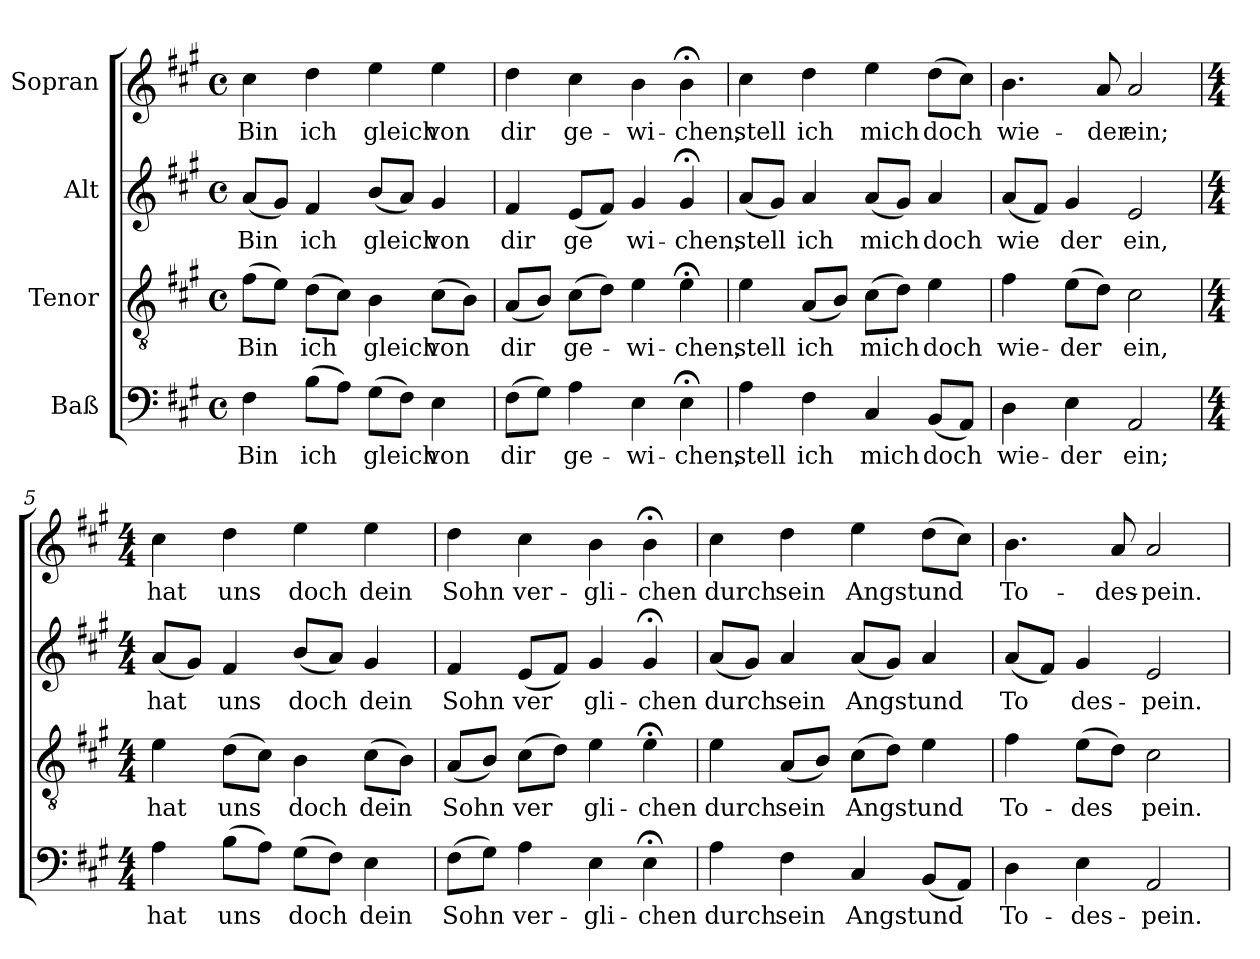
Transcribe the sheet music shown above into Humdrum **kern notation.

**kern	**text	**kern	**text	**kern	**text	**kern	**text
*part4	*part4	*part3	*part3	*part2	*part2	*part1	*part1
*staff4	*staff4	*staff3	*staff3	*staff2	*staff2	*staff1	*staff1
*I"Baß	*	*I"Tenor	*	*I"Alt	*	*I"Sopran	*
*clefF4	*	*clefGv2	*	*clefG2	*	*clefG2	*
*k[f#c#g#]	*	*k[f#c#g#]	*	*k[f#c#g#]	*	*k[f#c#g#]	*
*A:	*	*A:	*	*A:	*	*A:	*
*M4/4	*	*M4/4	*	*M4/4	*	*M4/4	*
*met(c)	*	*met(c)	*	*met(c)	*	*met(c)	*
=1	=1	=1	=1	=1	=1	=1	=1
!	!LO:LY:b	!	!LO:LY:b	!	!LO:LY:b	!	!LO:LY:b
4F#\	Bin	(>8f#\L	Bin	(<8a/L	Bin	4cc#\	Bin
.	.	8e\J)	.	8g#/J)	.	.	.
!	!LO:LY:b	!	!LO:LY:b	!	!LO:LY:b	!	!LO:LY:b
(>8B\L	ich	(>8d\L	ich	4f#/	ich	4dd\	ich
8A\J)	.	8c#\J)	.	.	.	.	.
!	!LO:LY:b	!	!LO:LY:b	!	!LO:LY:b	!	!LO:LY:b
(>8G#\L	gleich	4B\	gleich	(<8b/L	gleich	4ee\	gleich
8F#\J)	.	.	.	8a/J)	.	.	.
!	!LO:LY:b	!	!LO:LY:b	!	!LO:LY:b	!	!LO:LY:b
4E\	von	(>8c#\L	von	4g#/	von	4ee\	von
.	.	8B\J)	.	.	.	.	.
=2	=2	=2	=2	=2	=2	=2	=2
!	!LO:LY:b	!	!LO:LY:b	!	!LO:LY:b	!	!LO:LY:b
(>8F#\L	dir	(<8A/L	dir	4f#/	dir	4dd\	dir
8G#\J)	.	8B/J)	.	.	.	.	.
!	!LO:LY:b	!	!LO:LY:b	!	!LO:LY:b	!	!LO:LY:b
4A\	ge-	(>8c#\L	ge-	(<8e/L	ge	4cc#\	ge-
.	.	8d\J)	.	8f#/J)	.	.	.
!	!LO:LY:b	!	!LO:LY:b	!	!LO:LY:b	!	!LO:LY:b
4E\	-wi-	4e\	-wi-	4g#/	wi-	4b\	-wi-
!	!LO:LY:b	!	!LO:LY:b	!	!LO:LY:b	!	!LO:LY:b
4E;<\	-chen,	4e;<\	-chen,	4g#;/	-chen,	4b;<\	-chen,
=3	=3	=3	=3	=3	=3	=3	=3
!	!LO:LY:b	!	!LO:LY:b	!	!LO:LY:b	!	!LO:LY:b
4A\	stell	4e\	stell	(<8a/L	stell	4cc#\	stell
.	.	.	.	8g#/J)	.	.	.
!	!LO:LY:b	!	!LO:LY:b	!	!LO:LY:b	!	!LO:LY:b
4F#\	ich	(<8A/L	ich	4a/	ich	4dd\	ich
.	.	8B/J)	.	.	.	.	.
!	!LO:LY:b	!	!LO:LY:b	!	!LO:LY:b	!	!LO:LY:b
4C#/	mich	(>8c#\L	mich	(<8a/L	mich	4ee\	mich
.	.	8d\J)	.	8g#/J)	.	.	.
!	!LO:LY:b	!	!LO:LY:b	!	!LO:LY:b	!	!LO:LY:b
(<8BB/L	doch	4e\	doch	4a/	doch	(>8dd\L	doch
8AA/J)	.	.	.	.	.	8cc#\J)	.
=4	=4	=4	=4	=4	=4	=4	=4
!	!LO:LY:b	!	!LO:LY:b	!	!LO:LY:b	!	!LO:LY:b
4D\	wie-	4f#\	wie-	(<8a/L	wie	4.b\	wie-
.	.	.	.	8f#/J)	.	.	.
!	!LO:LY:b	!	!LO:LY:b	!	!LO:LY:b	!	!
4E\	-der	(>8e\L	-der	4g#/	der	.	.
!	!	!	!	!	!	!	!LO:LY:b
.	.	8d\J)	.	.	.	8a/	-der
!	!LO:LY:b	!	!LO:LY:b	!	!LO:LY:b	!	!LO:LY:b
2AA/	ein;	2c#\	ein,	2e/	ein,	2a/	ein;
!!LO:LB:g=z
=5	=5	=5	=5	=5	=5	=5	=5
*M4/4	*	*M4/4	*	*M4/4	*	*M4/4	*
!	!LO:LY:b	!	!LO:LY:b	!	!LO:LY:b	!	!LO:LY:b
4A\	hat	4e\	hat	(<8a/L	hat	4cc#\	hat
.	.	.	.	8g#/J)	.	.	.
!	!LO:LY:b	!	!LO:LY:b	!	!LO:LY:b	!	!LO:LY:b
(>8B\L	uns	(>8d\L	uns	4f#/	uns	4dd\	uns
8A\J)	.	8c#\J)	.	.	.	.	.
!	!LO:LY:b	!	!LO:LY:b	!	!LO:LY:b	!	!LO:LY:b
(>8G#\L	doch	4B\	doch	(<8b/L	doch	4ee\	doch
8F#\J)	.	.	.	8a/J)	.	.	.
!	!LO:LY:b	!	!LO:LY:b	!	!LO:LY:b	!	!LO:LY:b
4E\	dein	(>8c#\L	dein	4g#/	dein	4ee\	dein
.	.	8B\J)	.	.	.	.	.
=6	=6	=6	=6	=6	=6	=6	=6
!	!LO:LY:b	!	!LO:LY:b	!	!LO:LY:b	!	!LO:LY:b
(>8F#\L	Sohn	(<8A/L	Sohn	4f#/	Sohn	4dd\	Sohn
8G#\J)	.	8B/J)	.	.	.	.	.
!	!LO:LY:b	!	!LO:LY:b	!	!LO:LY:b	!	!LO:LY:b
4A\	ver-	(>8c#\L	ver	(<8e/L	ver	4cc#\	ver-
.	.	8d\J)	.	8f#/J)	.	.	.
!	!LO:LY:b	!	!LO:LY:b	!	!LO:LY:b	!	!LO:LY:b
4E\	-gli-	4e\	gli-	4g#/	gli-	4b\	-gli-
!	!LO:LY:b	!	!LO:LY:b	!	!LO:LY:b	!	!LO:LY:b
4E;<\	-chen	4e;<\	-chen	4g#;/	-chen	4b;<\	-chen
=7	=7	=7	=7	=7	=7	=7	=7
!	!LO:LY:b	!	!LO:LY:b	!	!LO:LY:b	!	!LO:LY:b
4A\	durch	4e\	durch	(<8a/L	durch	4cc#\	durch
.	.	.	.	8g#/J)	.	.	.
!	!LO:LY:b	!	!LO:LY:b	!	!LO:LY:b	!	!LO:LY:b
4F#\	sein	(<8A/L	sein	4a/	sein	4dd\	sein
.	.	8B/J)	.	.	.	.	.
!	!LO:LY:b	!	!LO:LY:b	!	!LO:LY:b	!	!LO:LY:b
4C#/	Angst	(>8c#\L	Angst	(<8a/L	Angst	4ee\	Angst
.	.	8d\J)	.	8g#/J)	.	.	.
!	!LO:LY:b	!	!LO:LY:b	!	!LO:LY:b	!	!LO:LY:b
(<8BB/L	und	4e\	und	4a/	und	(>8dd\L	und
8AA/J)	.	.	.	.	.	8cc#\J)	.
=8	=8	=8	=8	=8	=8	=8	=8
!	!LO:LY:b	!	!LO:LY:b	!	!LO:LY:b	!	!LO:LY:b
4D\	To-	4f#\	To-	(<8a/L	To	4.b\	To-
.	.	.	.	8f#/J)	.	.	.
!	!LO:LY:b	!	!LO:LY:b	!	!LO:LY:b	!	!
4E\	-des-	(>8e\L	-des	4g#/	des-	.	.
!	!	!	!	!	!	!	!LO:LY:b
.	.	8d\J)	.	.	.	8a/	-des-
!	!LO:LY:b	!	!LO:LY:b	!	!LO:LY:b	!	!LO:LY:b
2AA/	-pein.	2c#\	pein.	2e/	-pein.	2a/	-pein.
=	=	=	=	=	=	=	=
*-	*-	*-	*-	*-	*-	*-	*-
